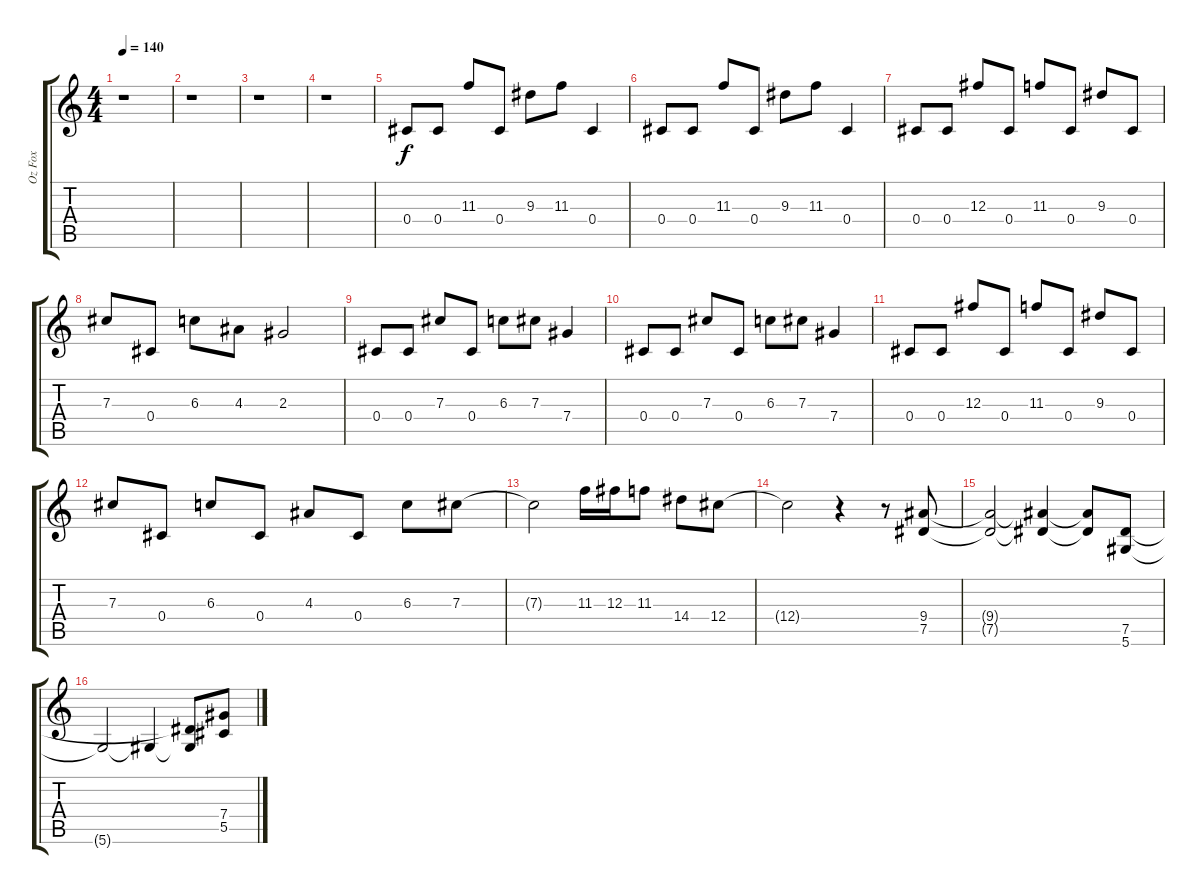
\track ("Oz Fox" "Oz Fox") {instrument distortionguitar}
\staff {score tabs}
\tuning (Eb4 Bb3 Gb3 Db3 Ab2 Eb2) {hide}
\ts (4 4)
\tempo 140
\clef g2
\ks c
r.1{dy f instrument distortionguitar} |
r.1 |
r.1 |
r.1 |
0.4.8 0.4.8 11.3.8 0.4.8 9.3.8 11.3.8 0.4.4 |
0.4.8 0.4.8 11.3.8 0.4.8 9.3.8 11.3.8 0.4.4 |
0.4.8 0.4.8 12.3.8 0.4.8 11.3.8 0.4.8 9.3.8 0.4.8 |
7.3.8 0.4.8 6.3.8 4.3.8 2.3.2 |
0.4.8 0.4.8 7.3.8 0.4.8 6.3.8 7.3.8 7.4.4 |
0.4.8 0.4.8 7.3.8 0.4.8 6.3.8 7.3.8 7.4.4 |
0.4.8 0.4.8 12.3.8 0.4.8 11.3.8 0.4.8 9.3.8 0.4.8 |
7.3.8 0.4.8 6.3.8 0.4.8 4.3.8 0.4.8 6.3.8 7.3.8 |
7.3{t}.2 11.3.16 12.3.16 11.3.8 14.4.8 12.4.8 |
12.4{t}.2 r.4 r.8 (9.4 7.5).8 |
(9.4{t} 7.5{t}).2 (9.4{t} 7.5{t}).4 (9.4{t} 7.5{t}).8 (7.5 5.6).8 |
5.6{t}.2 5.6{t}.4 (7.5{t} 5.6{t}).8 (7.4 5.5).8
